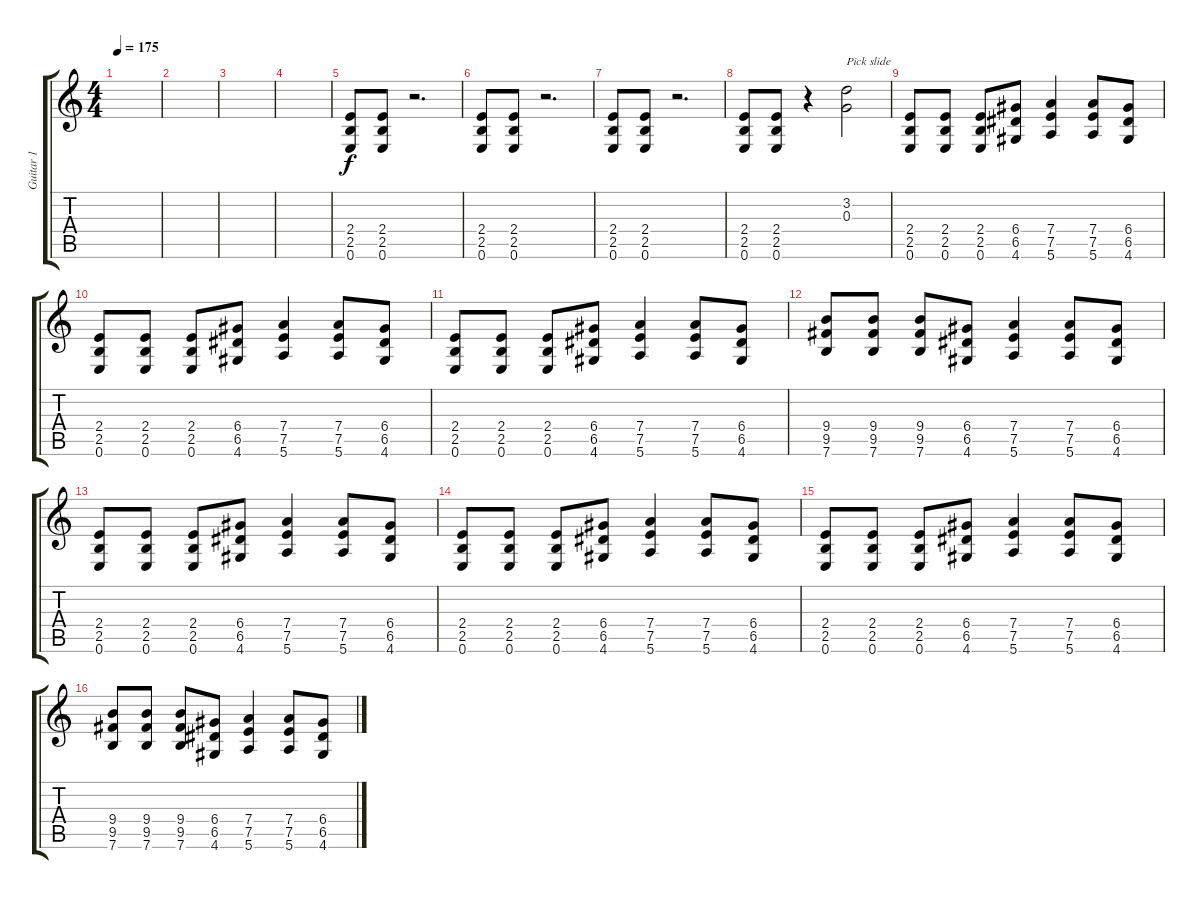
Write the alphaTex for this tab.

\track ("Guitar 1" "Guitar 1") {instrument overdrivenguitar}
\staff {score tabs}
\tuning (E4 B3 G3 D3 A2 E2) {hide}
\ts (4 4)
\tempo 175
\clef g2
\ks c
|
|
|
|
(2.4 2.5 0.6).8 (2.4 2.5 0.6).8 r.2{d} |
(2.4 2.5 0.6).8 (2.4 2.5 0.6).8 r.2{d} |
(2.4 2.5 0.6).8 (2.4 2.5 0.6).8 r.2{d} |
(2.4 2.5 0.6).8 (2.4 2.5 0.6).8 r.4 (3.2 0.3).2{txt "Pick slide"} |
(2.4 2.5 0.6).8 (2.4 2.5 0.6).8 (2.4 2.5 0.6).8 (6.4 6.5 4.6).8 (7.4 7.5 5.6).4 (7.4 7.5 5.6).8 (6.4 6.5 4.6).8 |
(2.4 2.5 0.6).8 (2.4 2.5 0.6).8 (2.4 2.5 0.6).8 (6.4 6.5 4.6).8 (7.4 7.5 5.6).4 (7.4 7.5 5.6).8 (6.4 6.5 4.6).8 |
(2.4 2.5 0.6).8 (2.4 2.5 0.6).8 (2.4 2.5 0.6).8 (6.4 6.5 4.6).8 (7.4 7.5 5.6).4 (7.4 7.5 5.6).8 (6.4 6.5 4.6).8 |
(9.4 9.5 7.6).8 (9.4 9.5 7.6).8 (9.4 9.5 7.6).8 (6.4 6.5 4.6).8 (7.4 7.5 5.6).4 (7.4 7.5 5.6).8 (6.4 6.5 4.6).8 |
(2.4 2.5 0.6).8 (2.4 2.5 0.6).8 (2.4 2.5 0.6).8 (6.4 6.5 4.6).8 (7.4 7.5 5.6).4 (7.4 7.5 5.6).8 (6.4 6.5 4.6).8 |
(2.4 2.5 0.6).8 (2.4 2.5 0.6).8 (2.4 2.5 0.6).8 (6.4 6.5 4.6).8 (7.4 7.5 5.6).4 (7.4 7.5 5.6).8 (6.4 6.5 4.6).8 |
(2.4 2.5 0.6).8 (2.4 2.5 0.6).8 (2.4 2.5 0.6).8 (6.4 6.5 4.6).8 (7.4 7.5 5.6).4 (7.4 7.5 5.6).8 (6.4 6.5 4.6).8 |
(9.4 9.5 7.6).8 (9.4 9.5 7.6).8 (9.4 9.5 7.6).8 (6.4 6.5 4.6).8 (7.4 7.5 5.6).4 (7.4 7.5 5.6).8 (6.4 6.5 4.6).8
